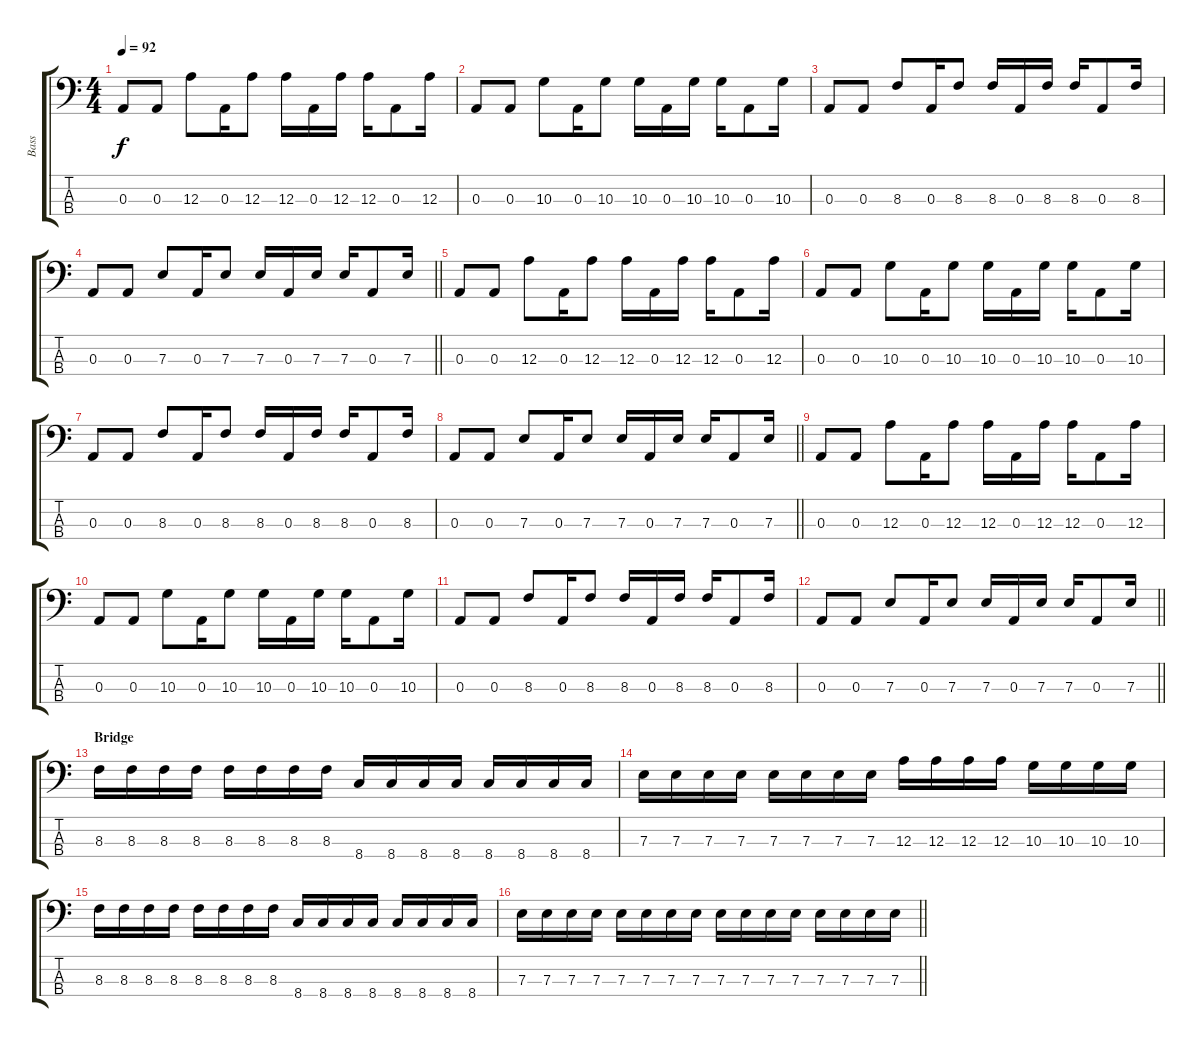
\track ("Bass" "Bass") {instrument electricbassfinger}
\staff {score tabs}
\tuning (G2 D2 A1 E1) {hide}
\ts (4 4)
\tempo 92
\clef f4
\ks c
0.3.8{dy f} 0.3.8 12.3.8 0.3.16 12.3.8 12.3.16 0.3.16 12.3.16 12.3.16 0.3.8 12.3.16 |
0.3.8 0.3.8 10.3.8 0.3.16 10.3.8 10.3.16 0.3.16 10.3.16 10.3.16 0.3.8 10.3.16 |
0.3.8 0.3.8 8.3.8 0.3.16 8.3.8 8.3.16 0.3.16 8.3.16 8.3.16 0.3.8 8.3.16 |
\barLineRight lightlight
0.3.8 0.3.8 7.3.8 0.3.16 7.3.8 7.3.16 0.3.16 7.3.16 7.3.16 0.3.8 7.3.16 |
0.3.8 0.3.8 12.3.8 0.3.16 12.3.8 12.3.16 0.3.16 12.3.16 12.3.16 0.3.8 12.3.16 |
0.3.8 0.3.8 10.3.8 0.3.16 10.3.8 10.3.16 0.3.16 10.3.16 10.3.16 0.3.8 10.3.16 |
0.3.8 0.3.8 8.3.8 0.3.16 8.3.8 8.3.16 0.3.16 8.3.16 8.3.16 0.3.8 8.3.16 |
\barLineRight lightlight
0.3.8 0.3.8 7.3.8 0.3.16 7.3.8 7.3.16 0.3.16 7.3.16 7.3.16 0.3.8 7.3.16 |
0.3.8 0.3.8 12.3.8 0.3.16 12.3.8 12.3.16 0.3.16 12.3.16 12.3.16 0.3.8 12.3.16 |
0.3.8 0.3.8 10.3.8 0.3.16 10.3.8 10.3.16 0.3.16 10.3.16 10.3.16 0.3.8 10.3.16 |
0.3.8 0.3.8 8.3.8 0.3.16 8.3.8 8.3.16 0.3.16 8.3.16 8.3.16 0.3.8 8.3.16 |
\barLineRight lightlight
0.3.8 0.3.8 7.3.8 0.3.16 7.3.8 7.3.16 0.3.16 7.3.16 7.3.16 0.3.8 7.3.16 |
\section ("" "Bridge")
8.3.16 8.3.16 8.3.16 8.3.16 8.3.16 8.3.16 8.3.16 8.3.16 8.4.16 8.4.16 8.4.16 8.4.16 8.4.16 8.4.16 8.4.16 8.4.16 |
7.3.16 7.3.16 7.3.16 7.3.16 7.3.16 7.3.16 7.3.16 7.3.16 12.3.16 12.3.16 12.3.16 12.3.16 10.3.16 10.3.16 10.3.16 10.3.16 |
8.3.16 8.3.16 8.3.16 8.3.16 8.3.16 8.3.16 8.3.16 8.3.16 8.4.16 8.4.16 8.4.16 8.4.16 8.4.16 8.4.16 8.4.16 8.4.16 |
\barLineRight lightlight
7.3.16 7.3.16 7.3.16 7.3.16 7.3.16 7.3.16 7.3.16 7.3.16 7.3.16 7.3.16 7.3.16 7.3.16 7.3.16 7.3.16 7.3.16 7.3.16
